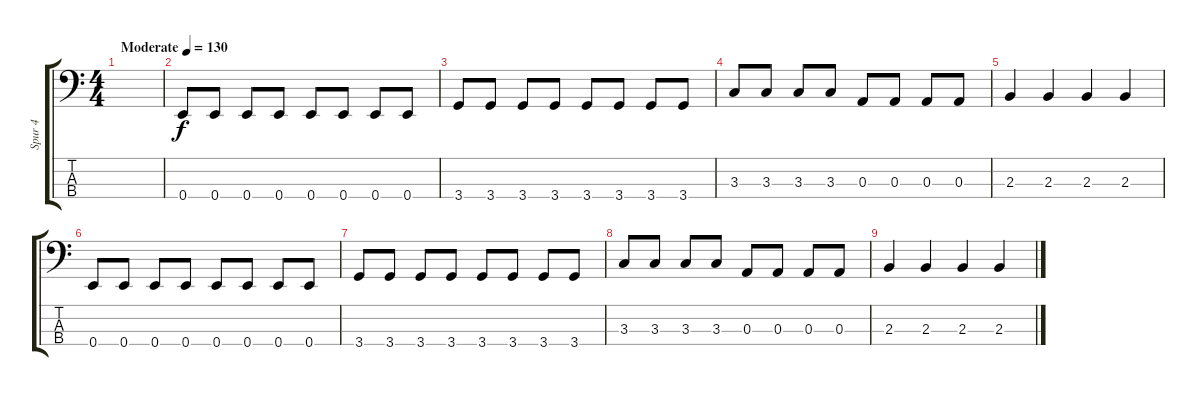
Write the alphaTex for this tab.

\track ("Spur 4" "Spur 4") {instrument electricbassfinger}
\staff {score tabs}
\tuning (G2 D2 A1 E1) {hide}
\ts (4 4)
\tempo (130 "Moderate")
\clef f4
\ks c
|
0.4.8 0.4.8 0.4.8 0.4.8 0.4.8 0.4.8 0.4.8 0.4.8 |
3.4.8 3.4.8 3.4.8 3.4.8 3.4.8 3.4.8 3.4.8 3.4.8 |
3.3.8 3.3.8 3.3.8 3.3.8 0.3.8 0.3.8 0.3.8 0.3.8 |
2.3.4 2.3.4 2.3.4 2.3.4 |
0.4.8 0.4.8 0.4.8 0.4.8 0.4.8 0.4.8 0.4.8 0.4.8 |
3.4.8 3.4.8 3.4.8 3.4.8 3.4.8 3.4.8 3.4.8 3.4.8 |
3.3.8 3.3.8 3.3.8 3.3.8 0.3.8 0.3.8 0.3.8 0.3.8 |
2.3.4 2.3.4 2.3.4 2.3.4
